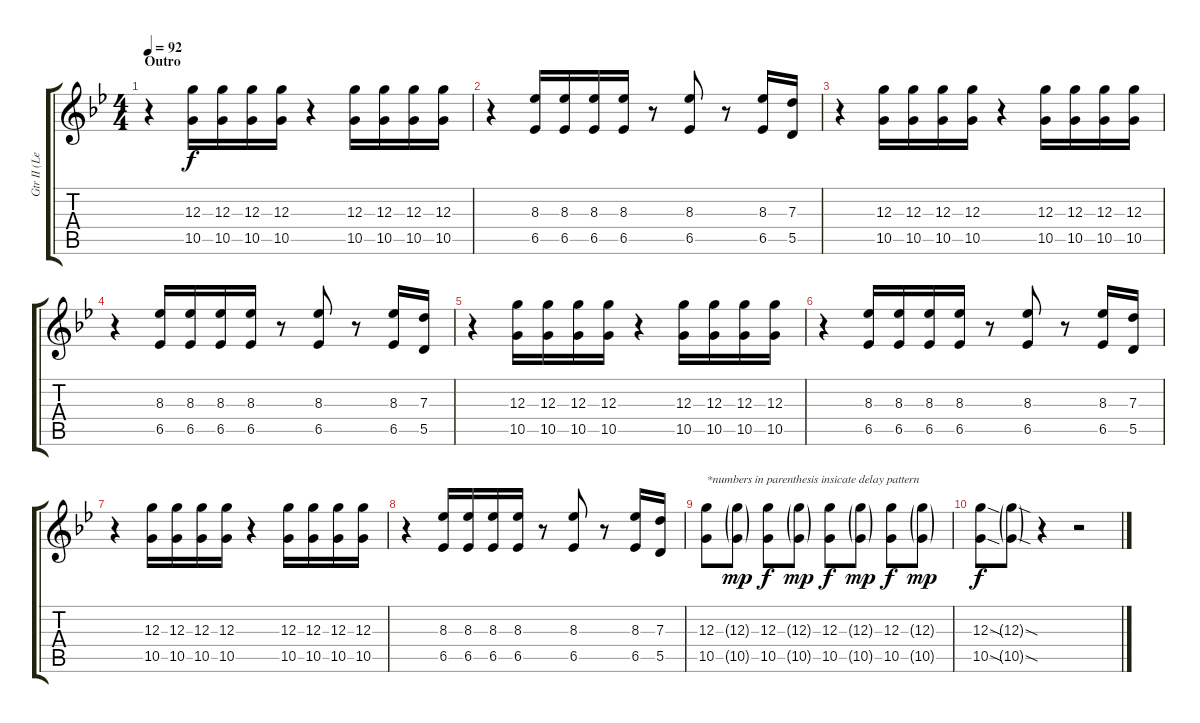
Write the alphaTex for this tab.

\track ("Gtr II (Lead)" "Gtr II (Le") {instrument overdrivenguitar}
\staff {score tabs}
\tuning (E4 B3 G3 D3 A2 E2) {hide}
\ts (4 4)
\section ("" "Outro")
\tempo 92
\clef g2
\ks gminor
r.4{dy ff volume 13 balance 5} (12.3 10.5).16{dy f} (12.3 10.5).16 (12.3 10.5).16 (12.3 10.5).16 r.4 (12.3 10.5).16 (12.3 10.5).16 (12.3 10.5).16 (12.3 10.5).16 |
r.4 (8.3 6.5).16 (8.3 6.5).16 (8.3 6.5).16 (8.3 6.5).16 r.8 (8.3 6.5).8 r.8 (8.3 6.5).16 (7.3 5.5).16 |
r.4 (12.3 10.5).16 (12.3 10.5).16 (12.3 10.5).16 (12.3 10.5).16 r.4 (12.3 10.5).16 (12.3 10.5).16 (12.3 10.5).16 (12.3 10.5).16 |
r.4 (8.3 6.5).16 (8.3 6.5).16 (8.3 6.5).16 (8.3 6.5).16 r.8 (8.3 6.5).8 r.8 (8.3 6.5).16 (7.3 5.5).16 |
r.4 (12.3 10.5).16 (12.3 10.5).16 (12.3 10.5).16 (12.3 10.5).16 r.4 (12.3 10.5).16 (12.3 10.5).16 (12.3 10.5).16 (12.3 10.5).16 |
r.4 (8.3 6.5).16 (8.3 6.5).16 (8.3 6.5).16 (8.3 6.5).16 r.8 (8.3 6.5).8 r.8 (8.3 6.5).16 (7.3 5.5).16 |
r.4 (12.3 10.5).16 (12.3 10.5).16 (12.3 10.5).16 (12.3 10.5).16 r.4 (12.3 10.5).16 (12.3 10.5).16 (12.3 10.5).16 (12.3 10.5).16 |
r.4 (8.3 6.5).16 (8.3 6.5).16 (8.3 6.5).16 (8.3 6.5).16 r.8 (8.3 6.5).8 r.8 (8.3 6.5).16 (7.3 5.5).16 |
(12.3 10.5).8{txt "*numbers in parenthesis insicate delay pattern"} (12.3{g} 10.5{g}).8{dy mp} (12.3 10.5).8{dy f} (12.3{g} 10.5{g}).8{dy mp} (12.3 10.5).8{dy f} (12.3{g} 10.5{g}).8{dy mp} (12.3 10.5).8{dy f} (12.3{g} 10.5{g}).8{dy mp} |
(12.3{sod} 10.5{sod}).8{dy f} (12.3{sod g} 10.5{sod g}).8 r.4 r.2
